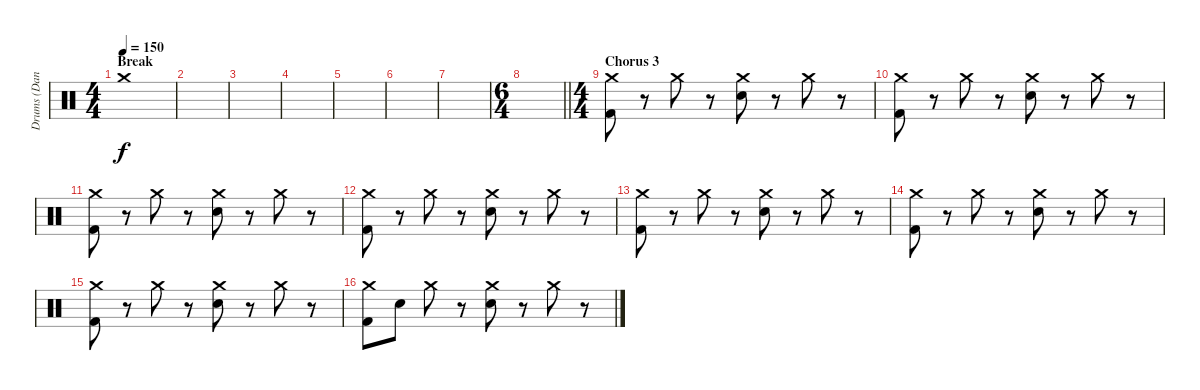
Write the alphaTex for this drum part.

\track ("Drums (Daniel Svensson)" "Drums (Dan") {instrument percussion}
\staff {score}
\articulation defaults
\ts (4 4)
\section ("" "Break")
\tempo 150
\clef neutral
\ks c "Crash medium (hit)".1{dy f}
|
|
|
|
|
|
|
\ts (6 4)
\barLineRight lightlight
|
\ts (4 4)
\section ("" "Chorus 3")
("Crash medium (hit)" "Kick (hit) 2").8 r.8 "Crash medium (hit)".8 r.8 ("Crash medium (hit)" "Snare (hit) 2").8 r.8 "Crash medium (hit)".8 r.8 |
("Crash medium (hit)" "Kick (hit) 2").8 r.8 "Crash medium (hit)".8 r.8 ("Crash medium (hit)" "Snare (hit) 2").8 r.8 "Crash medium (hit)".8 r.8 |
("Crash medium (hit)" "Kick (hit) 2").8 r.8 "Crash medium (hit)".8 r.8 ("Crash medium (hit)" "Snare (hit) 2").8 r.8 "Crash medium (hit)".8 r.8 |
("Crash medium (hit)" "Kick (hit) 2").8 r.8 "Crash medium (hit)".8 r.8 ("Crash medium (hit)" "Snare (hit) 2").8 r.8 "Crash medium (hit)".8 r.8 |
("Crash medium (hit)" "Kick (hit) 2").8 r.8 "Crash medium (hit)".8 r.8 ("Crash medium (hit)" "Snare (hit) 2").8 r.8 "Crash medium (hit)".8 r.8 |
("Crash medium (hit)" "Kick (hit) 2").8 r.8 "Crash medium (hit)".8 r.8 ("Crash medium (hit)" "Snare (hit) 2").8 r.8 "Crash medium (hit)".8 r.8 |
("Crash medium (hit)" "Kick (hit) 2").8 r.8 "Crash medium (hit)".8 r.8 ("Crash medium (hit)" "Snare (hit) 2").8 r.8 "Crash medium (hit)".8 r.8 |
("Crash medium (hit)" "Kick (hit) 2").8 "Snare (hit) 2".8 "Crash medium (hit)".8 r.8 ("Crash medium (hit)" "Snare (hit) 2").8 r.8 "Crash medium (hit)".8 r.8
